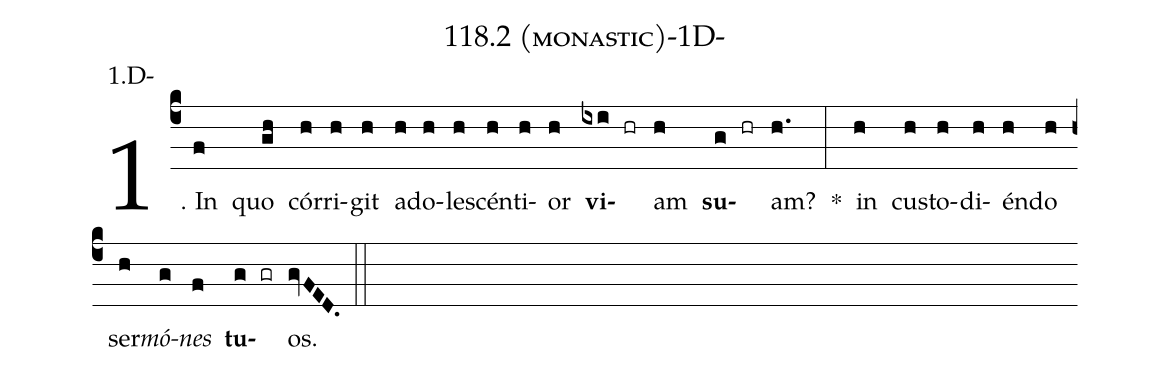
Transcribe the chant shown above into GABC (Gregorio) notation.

name: 118.2 (monastic)-1D-;
annotation: 1.D-;
%%
(c4)1. In(f) quo(gh) cór(h)ri(h)git(h) ad(h)o(h)le(h)scén(h)ti(h)or(h) <b>vi</b>(ixi hr)am(h) <b>su</b>(g hr)am?(h.) *(:) in(h) cus(h)to(h)di(h)én(h)do(h) ser(h)<i>mó</i>(g)<i>nes</i>(f) <b>tu</b>(g gr)os.(gvFED.) (::)
